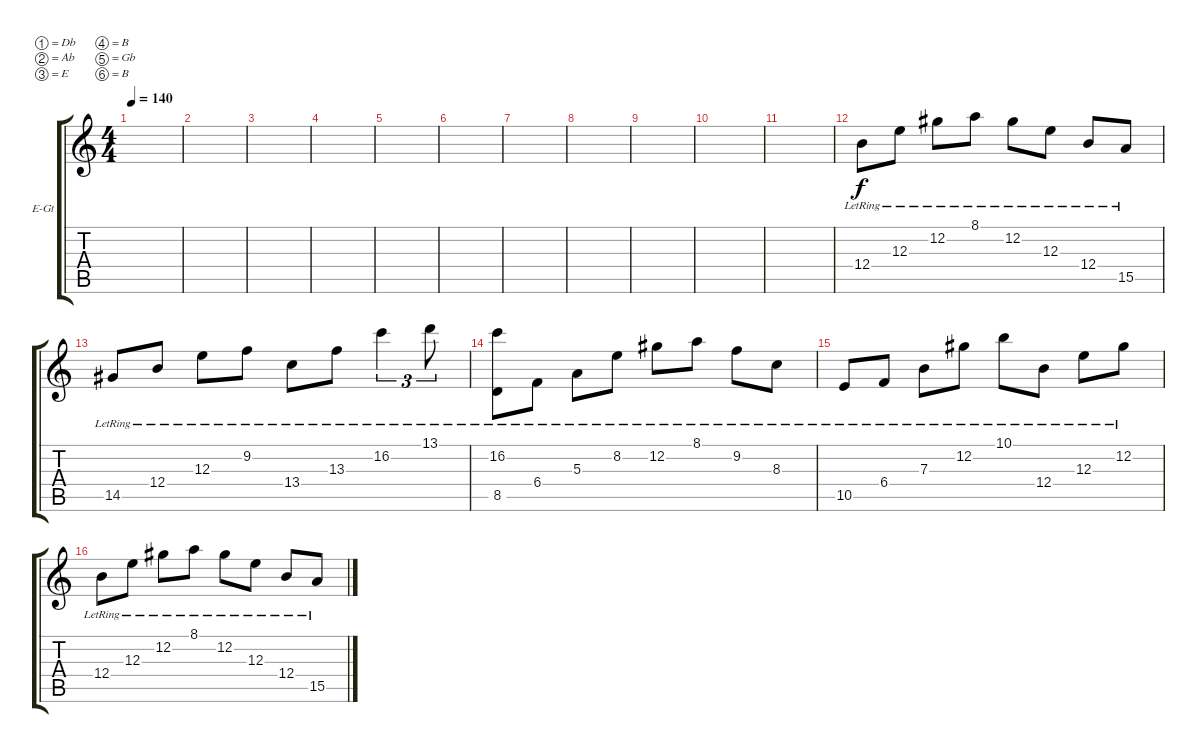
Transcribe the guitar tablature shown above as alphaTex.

\defaultSystemsLayout 4
\bracketExtendMode groupsimilarinstruments
\firstSystemTrackNameOrientation horizontal
\otherSystemsTrackNameOrientation horizontal
\track ("Electric Guitar" "E-Gt") {instrument electricguitarclean}
\staff {score tabs}
\tuning (Db4 Ab3 E3 B2 Gb2 B1)
\ts (4 4)
\tempo 140
\clef g2
\ks c
|
|
|
|
|
|
|
|
|
|
|
12.4{lr}.8 12.3{lr}.8 12.2{lr}.8 8.1{lr}.8 12.2{lr}.8 12.3{lr}.8 12.4{lr}.8 15.5{lr}.8 |
14.5{lr}.8 12.4{lr}.8 12.3{lr}.8 9.2{lr}.8 13.4{lr}.8 13.3{lr}.8 16.2{lr}.4{tu (3 2)} 13.1{lr}.8{tu (3 2)} |
(8.5{lr} 16.2).8 6.4{lr}.8 5.3{lr}.8 8.2{lr}.8 12.2{lr}.8 8.1{lr}.8 9.2{lr}.8 8.3{lr}.8 |
10.5{lr}.8 6.4{lr}.8 7.3{lr}.8 12.2{lr}.8 10.1{lr}.8 12.4{lr}.8 12.3{lr}.8 12.2{lr}.8 |
12.4{lr}.8 12.3{lr}.8 12.2{lr}.8 8.1{lr}.8 12.2{lr}.8 12.3{lr}.8 12.4{lr}.8 15.5{lr}.8
